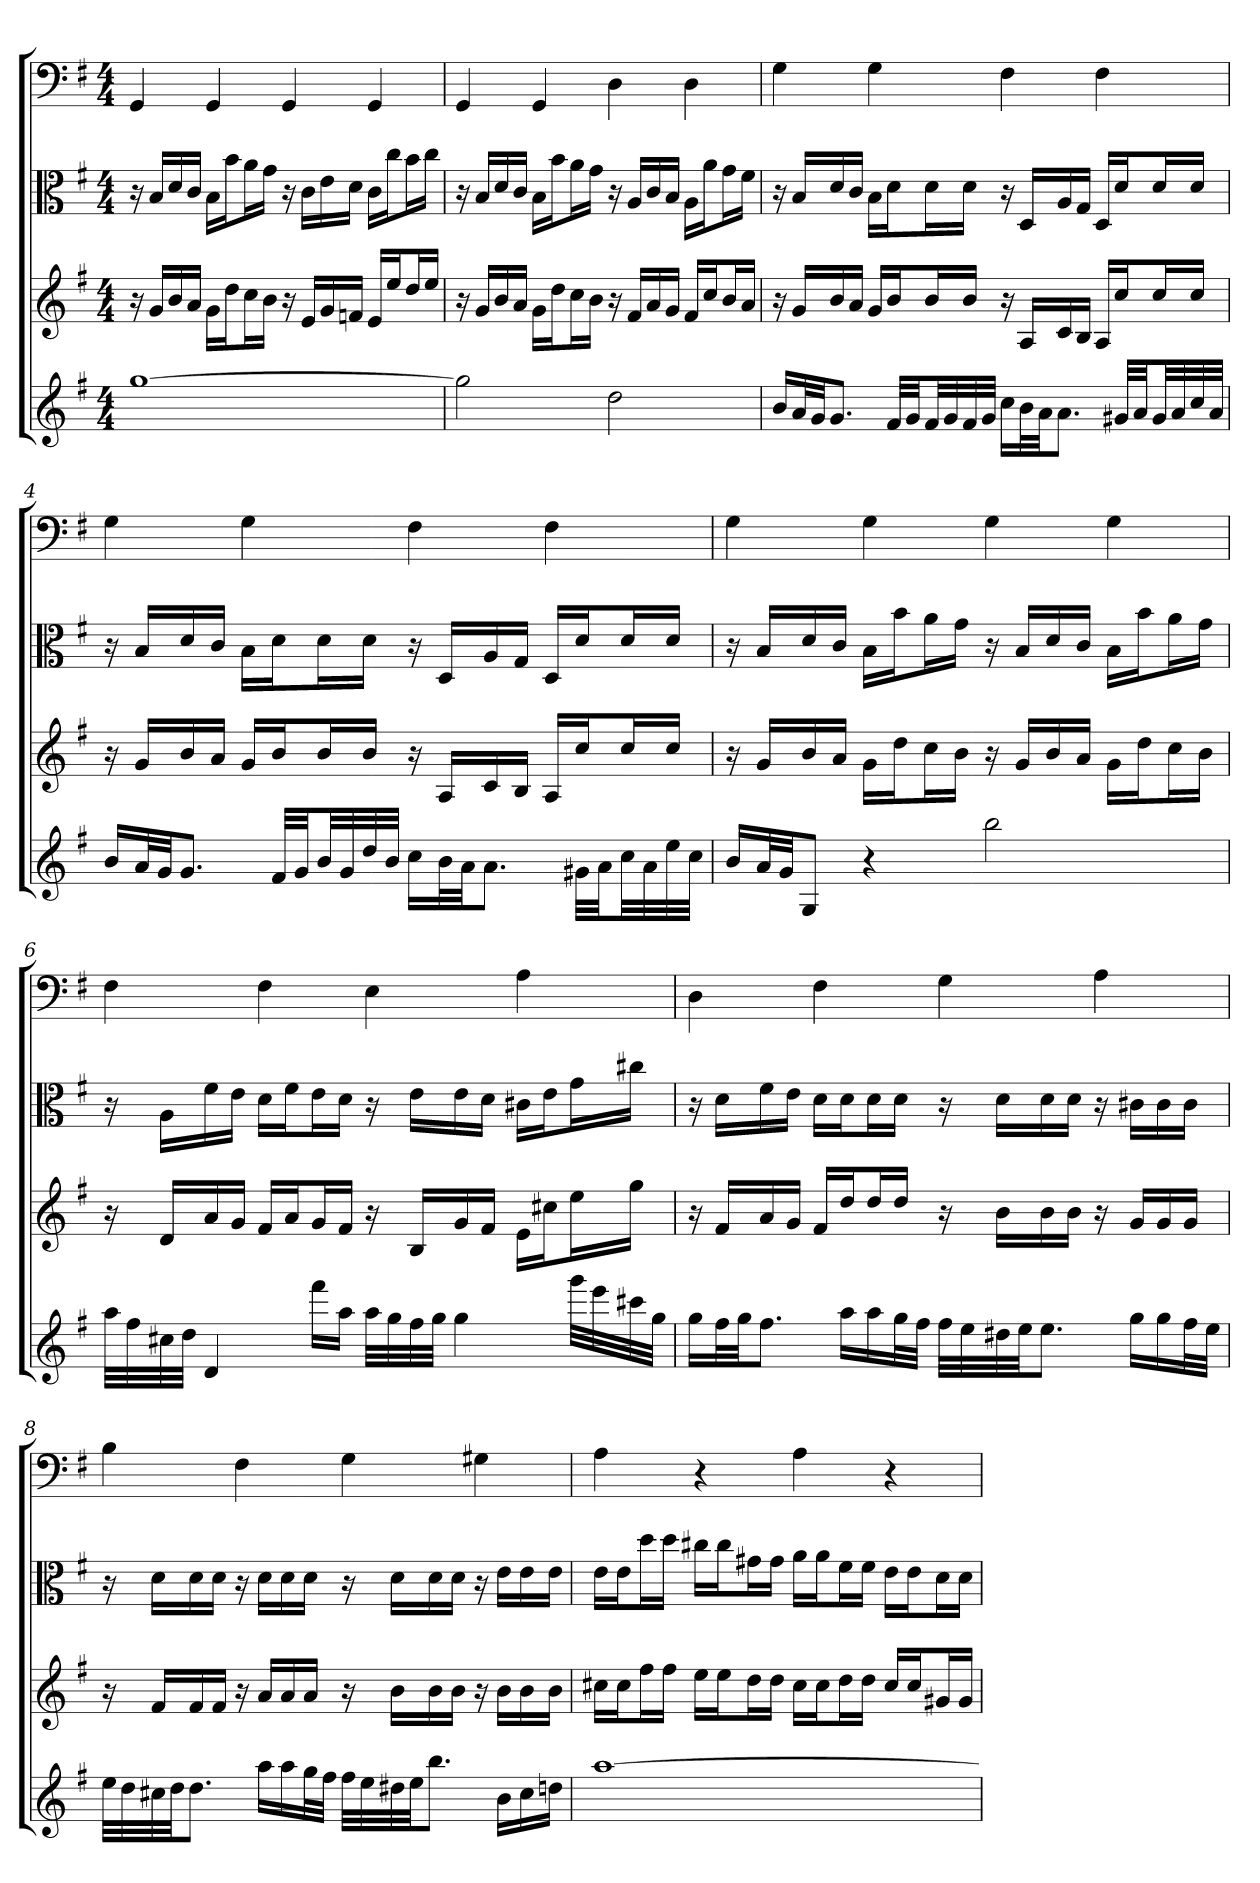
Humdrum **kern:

**kern	**kern	**kern	**kern
*part4	*part3	*part2	*part1
*staff4	*staff3	*staff2	*staff1
*	*	*clefC3	*clefF4
*k[f#]	*k[f#]	*k[f#]	*k[f#]
*G:	*G:	*G:	*G:
*M4/4	*M4/4	*M4/4	*M4/4
=1	=1	=1	=1
[1gg	16r	16r	4GG
.	16gLL	16B/LL	.
.	16b	16d/	.
.	16aJJ	16c/JJ	.
.	16gLL	16B\LL	4GG
.	16ddJ	16b\J	.
.	16ccL	16a\L	.
.	16bJJ	16g\JJ	.
.	16r	16r	4GG
.	16eLL	16c\LL	.
.	16g	16e\	.
.	16fnJJ	16d\JJ	.
.	16eLL	16c\LL	4GG
.	16eeJ	16cc\J	.
.	16ddL	16b\L	.
.	16eeJJ	16cc\JJ	.
=2	=2	=2	=2
2gg]	16r	16r	4GG
.	16gLL	16B/LL	.
.	16b	16d/	.
.	16aJJ	16c/JJ	.
.	16gLL	16B\LL	4GG
.	16ddJ	16b\J	.
.	16ccL	16a\L	.
.	16bJJ	16g\JJ	.
2dd	16r	16r	4D
.	16f#LL	16A/LL	.
.	16a	16c/	.
.	16gJJ	16B/JJ	.
.	16f#LL	16A\LL	4D
.	16ccJ	16a\J	.
.	16bL	16g\L	.
.	16aJJ	16f#\JJ	.
=3	=3	=3	=3
16bLL	16r	16r	4G
32aL	16gLL	16B/LL	.
32gJJ	.	.	.
8.gJ	16b	16d/	.
.	16aJJ	16c/JJ	.
.	16gLL	16B\LL	4G
32f#LLL	16bJ	16d\J	.
32gJJ	.	.	.
32f#LL	16bL	16d\L	.
32g	.	.	.
32f#	16bJJ	16d\JJ	.
32gJJJ	.	.	.
16ccLL	16r	16r	4F#
32bL	16ALL	16D/LL	.
32aJJ	.	.	.
8.aJ	16c	16A/	.
.	16BJJ	16G/JJ	.
.	16ALL	16D/LL	4F#
32g#XLLL	16ccJ	16d/J	.
32aJJ	.	.	.
32g#LL	16ccL	16d/L	.
32a	.	.	.
32cc	16ccJJ	16d/JJ	.
32aJJJ	.	.	.
=4	=4	=4	=4
16bLL	16r	16r	4G
32aL	16gLL	16B/LL	.
32gJJ	.	.	.
8.gJ	16b	16d/	.
.	16aJJ	16c/JJ	.
.	16gLL	16B\LL	4G
32f#LLL	16bJ	16d\J	.
32gJJ	.	.	.
32bLL	16bL	16d\L	.
32g	.	.	.
32dd	16bJJ	16d\JJ	.
32bJJJ	.	.	.
16ccLL	16r	16r	4F#
32bL	16ALL	16D/LL	.
32aJJ	.	.	.
8.aJ	16c	16A/	.
.	16BJJ	16G/JJ	.
.	16ALL	16D/LL	4F#
32g#XLLL	16ccJ	16d/J	.
32aJJ	.	.	.
32ccLL	16ccL	16d/L	.
32a	.	.	.
32ee	16ccJJ	16d/JJ	.
32ccJJJ	.	.	.
=5	=5	=5	=5
16bLL	16r	16r	4G
32aL	16gLL	16B/LL	.
32gJJ	.	.	.
8GJ	16b	16d/	.
.	16aJJ	16c/JJ	.
4r	16gLL	16B\LL	4G
.	16ddJ	16b\J	.
.	16ccL	16a\L	.
.	16bJJ	16g\JJ	.
2bb	16r	16r	4G
.	16gLL	16B/LL	.
.	16b	16d/	.
.	16aJJ	16c/JJ	.
.	16gLL	16B\LL	4G
.	16ddJ	16b\J	.
.	16ccL	16a\L	.
.	16bJJ	16g\JJ	.
=6	=6	=6	=6
32aaLLL	16r	16r	4F#
32ff#	.	.	.
32cc#X	16dLL	16A\LL	.
32ddJJJ	.	.	.
4d	16a	16f#\	.
.	16gJJ	16e\JJ	.
.	16f#LL	16d\LL	4F#
.	16aJ	16f#\J	.
16fff#LL	16gL	16e\L	.
16aaJJ	16f#JJ	16d\JJ	.
32aaLLL	16r	16r	4E
32gg	.	.	.
32ff#	16BLL	16e\LL	.
32ggJJJ	.	.	.
4gg	16g	16e\	.
.	16f#JJ	16d\JJ	.
.	16eLL	16c#X\LL	4A
.	16cc#XJ	16e\J	.
32gggLLL	16eeL	16g\L	.
32eee	.	.	.
32ccc#X	16ggJJ	16cc#X\JJ	.
32ggJJJ	.	.	.
=7	=7	=7	=7
16ggLL	16r	16r	4D
32ff#L	16f#LL	16d\LL	.
32ggJJ	.	.	.
8.ff#J	16a	16f#\	.
.	16gJJ	16e\JJ	.
.	16f#LL	16d\LL	4F#
16aaLL	16ddJ	16d\J	.
16aa	16ddL	16d\L	.
32ggL	16ddJJ	16d\JJ	.
32ff#JJJ	.	.	.
32ff#LLL	16r	16r	4G
32ee	.	.	.
32dd#X	16bLL	16d\LL	.
32eeJJ	.	.	.
8.eeJ	16b	16d\	.
.	16bJJ	16d\JJ	.
.	16r	16r	4A
16ggLL	16gLL	16c#X\LL	.
16gg	16g	16c#\	.
32ff#L	16gJJ	16c#\JJ	.
32eeJJJ	.	.	.
=8	=8	=8	=8
32eeLLL	16r	16r	4B
32dd	.	.	.
32cc#X	16f#LL	16d\LL	.
32ddJJ	.	.	.
8.ddJ	16f#	16d\	.
.	16f#JJ	16d\JJ	.
.	16r	16r	4F#
16aaLL	16aLL	16d\LL	.
16aa	16a	16d\	.
32ggL	16aJJ	16d\JJ	.
32ff#JJJ	.	.	.
32ff#LLL	16r	16r	4G
32ee	.	.	.
32dd#X	16bLL	16d\LL	.
32eeJJ	.	.	.
8.bbJ	16b	16d\	.
.	16bJJ	16d\JJ	.
.	16r	16r	4G#X
16bLL	16bLL	16e\LL	.
16cc#	16b	16e\	.
16ddnJJ	16bJJ	16e\JJ	.
=9	=9	=9	=9
[1aa	16cc#XLL	16e\LL	4A
.	16cc#J	16e\J	.
.	16ff#L	16dd\L	.
.	16ff#JJ	16dd\JJ	.
.	16eeLL	16cc#X\LL	4r
.	16eeJ	16cc#\J	.
.	16ddL	16g#X\L	.
.	16ddJJ	16g#\JJ	.
.	16cc#LL	16a\LL	4A
.	16cc#J	16a\J	.
.	16ddL	16f#\L	.
.	16ddJJ	16f#\JJ	.
.	16cc#LL	16e\LL	4r
.	16cc#J	16e\J	.
.	16g#XL	16d\L	.
.	16g#JJ	16d\JJ	.
=	=	=	=
*-	*-	*-	*-
